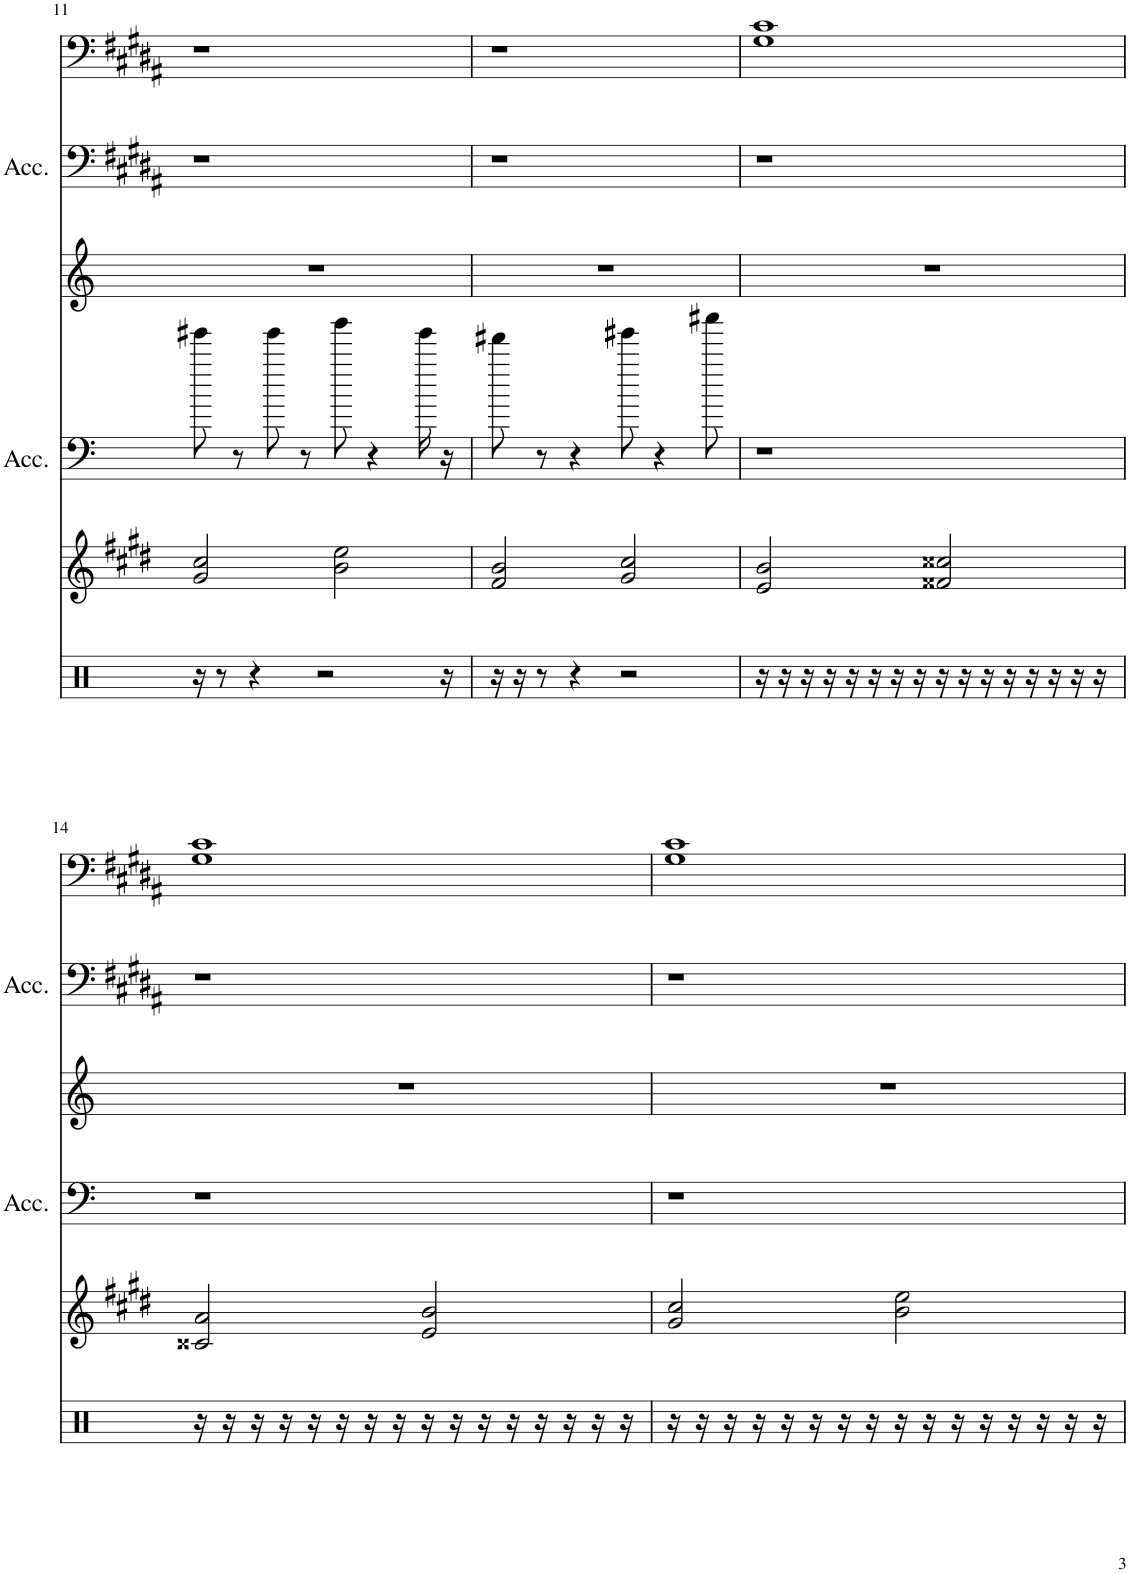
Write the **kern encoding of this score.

**kern	**kern	**kern	**kern	**kern	**kern
*part6	*part5	*part4	*part3	*part2	*part1
*staff6	*staff5	*staff4	*staff3	*staff2	*staff1
*I"Track 8	*I"Track 7	*I"Accordion	*I"Track 6	*I"Accordion	*I"Track 3
*	*	*I'Acc.	*	*I'Acc.	*
!!LO:PB:g=z
*clefX	*clefG2	*clefF4	*clefG2	*clefF4	*clefF4
*	*	*Trd7c12	*Trd-7c-12	*Trd-7c-12	*
*k[]	*k[f#c#g#d#]	*k[]	*k[]	*k[f#c#g#d#a#]	*k[f#c#g#d#a#]
*M4/4	*M4/4	*M4/4	*M4/4	*M4/4	*M4/4
=11	=11	=11	=11	=11	=11
16r	2g#/ 2cc#/	8ggg#X\	1r	1r	1r
8r	.	.	.	.	.
.	.	8r	.	.	.
4r	.	.	.	.	.
.	.	8ggg#\	.	.	.
.	.	8r	.	.	.
2r	.	.	.	.	.
.	2b\ 2ee\	8bbb\	.	.	.
.	.	4r	.	.	.
.	.	16ggg#\	.	.	.
16r	.	16r	.	.	.
=12	=12	=12	=12	=12	=12
16r	2f#/ 2b/	8fff#X\	1r	1r	1r
16r	.	.	.	.	.
8r	.	8r	.	.	.
4r	.	4r	.	.	.
2r	2g#/ 2cc#/	8ggg#X\	.	.	.
.	.	4r	.	.	.
.	.	8cccc#X\	.	.	.
=13	=13	=13	=13	=13	=13
16r	2e/ 2b/	1r	1r	1r	1G# 1c#
16r	.	.	.	.	.
16r	.	.	.	.	.
16r	.	.	.	.	.
16r	.	.	.	.	.
16r	.	.	.	.	.
16r	.	.	.	.	.
16r	.	.	.	.	.
16r	2f##X/ 2cc##X/	.	.	.	.
16r	.	.	.	.	.
16r	.	.	.	.	.
16r	.	.	.	.	.
16r	.	.	.	.	.
16r	.	.	.	.	.
16r	.	.	.	.	.
16r	.	.	.	.	.
!!LO:LB:g=z
=14	=14	=14	=14	=14	=14
16r	2c##X/ 2a/	1r	1r	1r	1G# 1c#
16r	.	.	.	.	.
16r	.	.	.	.	.
16r	.	.	.	.	.
16r	.	.	.	.	.
16r	.	.	.	.	.
16r	.	.	.	.	.
16r	.	.	.	.	.
16r	2e/ 2b/	.	.	.	.
16r	.	.	.	.	.
16r	.	.	.	.	.
16r	.	.	.	.	.
16r	.	.	.	.	.
16r	.	.	.	.	.
16r	.	.	.	.	.
16r	.	.	.	.	.
=15	=15	=15	=15	=15	=15
16r	2g#/ 2cc#/	1r	1r	1r	1G# 1c#
16r	.	.	.	.	.
16r	.	.	.	.	.
16r	.	.	.	.	.
16r	.	.	.	.	.
16r	.	.	.	.	.
16r	.	.	.	.	.
16r	.	.	.	.	.
16r	2b\ 2ee\	.	.	.	.
16r	.	.	.	.	.
16r	.	.	.	.	.
16r	.	.	.	.	.
16r	.	.	.	.	.
16r	.	.	.	.	.
16r	.	.	.	.	.
16r	.	.	.	.	.
=	=	=	=	=	=
*-	*-	*-	*-	*-	*-
